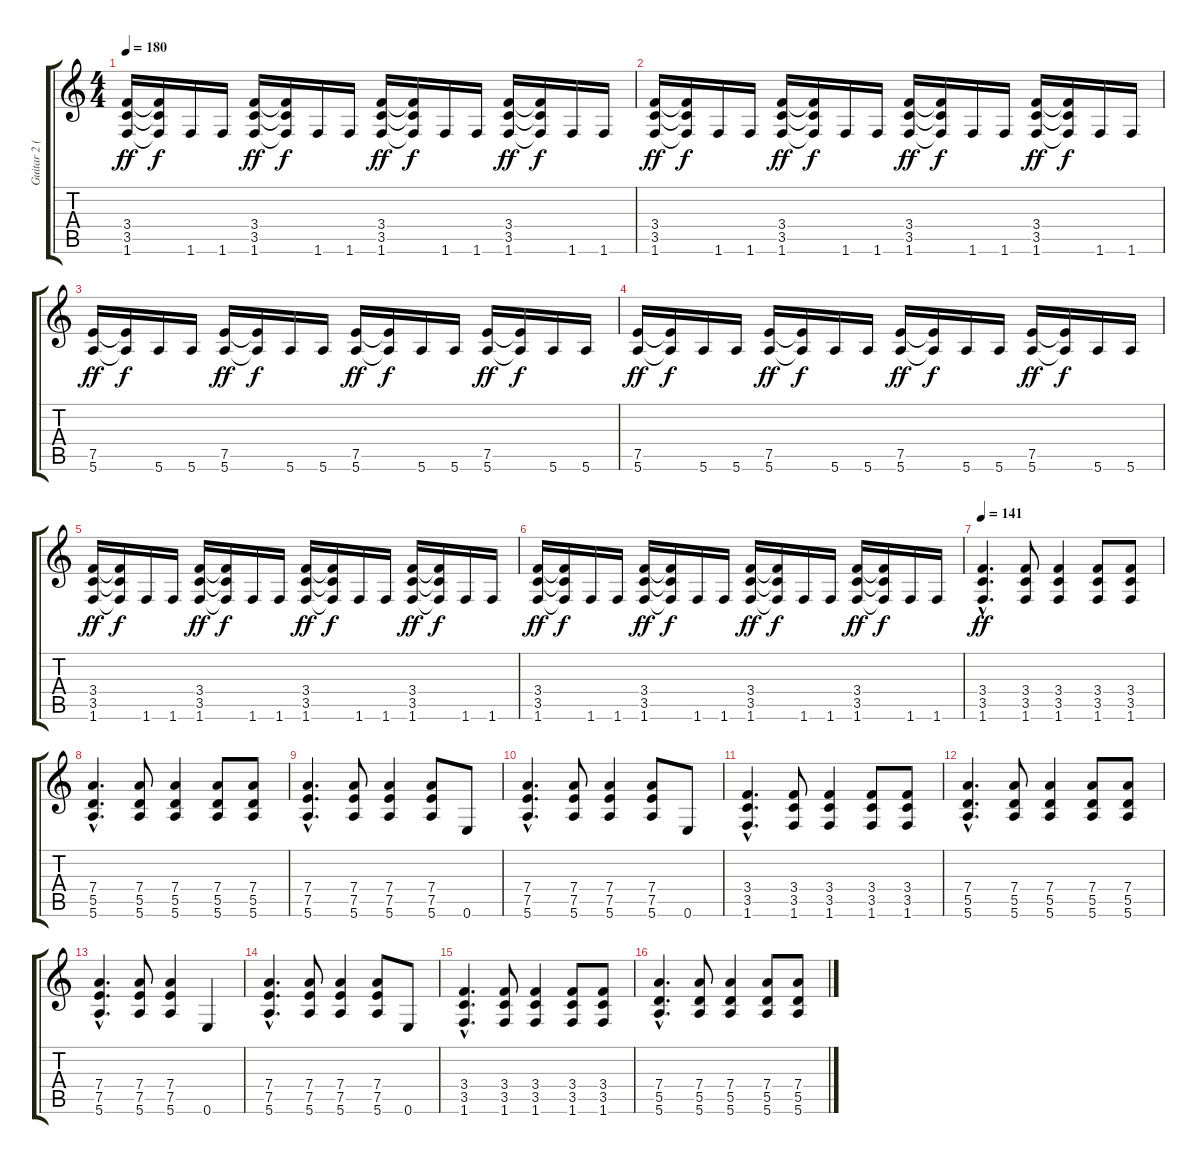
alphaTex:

\track ("Guitar 2 (Rhythm)" "Guitar 2 (") {instrument distortionguitar}
\staff {score tabs}
\tuning (E4 B3 G3 D3 A2 E2) {hide}
\ts (4 4)
\tempo 180
\clef g2
\ks c
(3.4 3.5 1.6).16{dy ff} (3.4{t} 3.5{t} 1.6{t}).16{dy f} 1.6.16 1.6.16 (3.4 3.5 1.6).16{dy ff} (3.4{t} 3.5{t} 1.6{t}).16{dy f} 1.6.16 1.6.16 (3.4 3.5 1.6).16{dy ff} (3.4{t} 3.5{t} 1.6{t}).16{dy f} 1.6.16 1.6.16 (3.4 3.5 1.6).16{dy ff} (3.4{t} 3.5{t} 1.6{t}).16{dy f} 1.6.16 1.6.16 |
(3.4 3.5 1.6).16{dy ff} (3.4{t} 3.5{t} 1.6{t}).16{dy f} 1.6.16 1.6.16 (3.4 3.5 1.6).16{dy ff} (3.4{t} 3.5{t} 1.6{t}).16{dy f} 1.6.16 1.6.16 (3.4 3.5 1.6).16{dy ff} (3.4{t} 3.5{t} 1.6{t}).16{dy f} 1.6.16 1.6.16 (3.4 3.5 1.6).16{dy ff} (3.4{t} 3.5{t} 1.6{t}).16{dy f} 1.6.16 1.6.16 |
(7.5 5.6).16{dy ff} (7.5{t} 5.6{t}).16{dy f} 5.6.16 5.6.16 (7.5 5.6).16{dy ff} (7.5{t} 5.6{t}).16{dy f} 5.6.16 5.6.16 (7.5 5.6).16{dy ff} (7.5{t} 5.6{t}).16{dy f} 5.6.16 5.6.16 (7.5 5.6).16{dy ff} (7.5{t} 5.6{t}).16{dy f} 5.6.16 5.6.16 |
(7.5 5.6).16{dy ff} (7.5{t} 5.6{t}).16{dy f} 5.6.16 5.6.16 (7.5 5.6).16{dy ff} (7.5{t} 5.6{t}).16{dy f} 5.6.16 5.6.16 (7.5 5.6).16{dy ff} (7.5{t} 5.6{t}).16{dy f} 5.6.16 5.6.16 (7.5 5.6).16{dy ff} (7.5{t} 5.6{t}).16{dy f} 5.6.16 5.6.16 |
(3.4 3.5 1.6).16{dy ff} (3.4{t} 3.5{t} 1.6{t}).16{dy f} 1.6.16 1.6.16 (3.4 3.5 1.6).16{dy ff} (3.4{t} 3.5{t} 1.6{t}).16{dy f} 1.6.16 1.6.16 (3.4 3.5 1.6).16{dy ff} (3.4{t} 3.5{t} 1.6{t}).16{dy f} 1.6.16 1.6.16 (3.4 3.5 1.6).16{dy ff} (3.4{t} 3.5{t} 1.6{t}).16{dy f} 1.6.16 1.6.16 |
(3.4 3.5 1.6).16{dy ff} (3.4{t} 3.5{t} 1.6{t}).16{dy f} 1.6.16 1.6.16 (3.4 3.5 1.6).16{dy ff} (3.4{t} 3.5{t} 1.6{t}).16{dy f} 1.6.16 1.6.16 (3.4 3.5 1.6).16{dy ff} (3.4{t} 3.5{t} 1.6{t}).16{dy f} 1.6.16 1.6.16 (3.4 3.5 1.6).16{dy ff} (3.4{t} 3.5{t} 1.6{t}).16{dy f} 1.6.16 1.6.16 |
\tempo 141
(3.4{hac} 3.5{hac} 1.6{hac}).4{d dy ff volume 13} (3.4 3.5 1.6).8 (3.4 3.5 1.6).4 (3.4 3.5 1.6).8 (3.4 3.5 1.6).8 |
(7.4{hac} 5.5{hac} 5.6{hac}).4{d} (7.4 5.5 5.6).8 (7.4 5.5 5.6).4 (7.4 5.5 5.6).8 (7.4 5.5 5.6).8 |
(7.4{hac} 7.5{hac} 5.6{hac}).4{d} (7.4 7.5 5.6).8 (7.4 7.5 5.6).4 (7.4 7.5 5.6).8 0.6.8 |
(7.4{hac} 7.5{hac} 5.6{hac}).4{d} (7.4 7.5 5.6).8 (7.4 7.5 5.6).4 (7.4 7.5 5.6).8 0.6.8 |
(3.4{hac} 3.5{hac} 1.6{hac}).4{d} (3.4 3.5 1.6).8 (3.4 3.5 1.6).4 (3.4 3.5 1.6).8 (3.4 3.5 1.6).8 |
(7.4{hac} 5.5{hac} 5.6{hac}).4{d} (7.4 5.5 5.6).8 (7.4 5.5 5.6).4 (7.4 5.5 5.6).8 (7.4 5.5 5.6).8 |
(7.4{hac} 7.5{hac} 5.6{hac}).4{d} (7.4 7.5 5.6).8 (7.4 7.5 5.6).4 0.6.4 |
(7.4{hac} 7.5{hac} 5.6{hac}).4{d} (7.4 7.5 5.6).8 (7.4 7.5 5.6).4 (7.4 7.5 5.6).8 0.6.8 |
(3.4{hac} 3.5{hac} 1.6{hac}).4{d} (3.4 3.5 1.6).8 (3.4 3.5 1.6).4 (3.4 3.5 1.6).8 (3.4 3.5 1.6).8 |
(7.4{hac} 5.5{hac} 5.6{hac}).4{d} (7.4 5.5 5.6).8 (7.4 5.5 5.6).4 (7.4 5.5 5.6).8 (7.4 5.5 5.6).8
